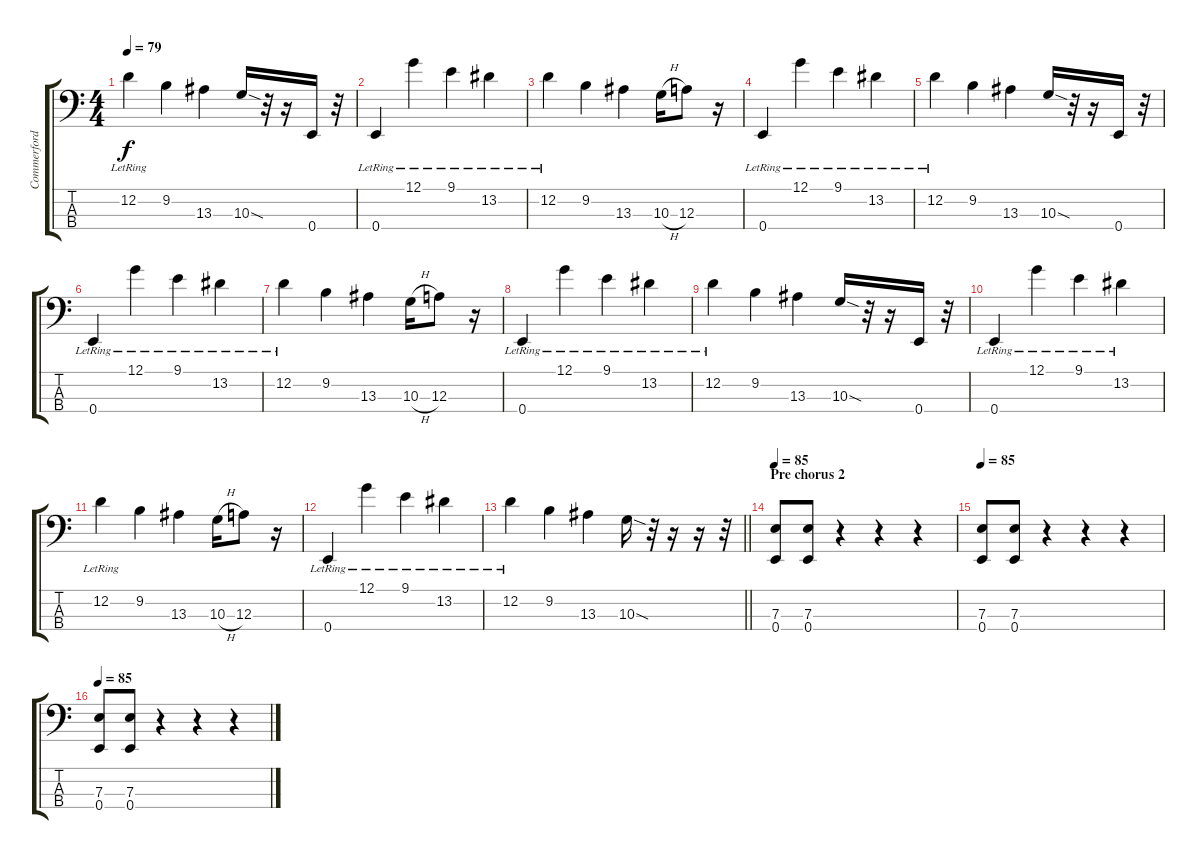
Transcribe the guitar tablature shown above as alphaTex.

\track ("Commerford [ Bass ]" "Commerford") {instrument electricbassfinger}
\staff {score tabs}
\tuning (G2 D2 A1 E1) {hide}
\ts (4 4)
\tempo 79
\clef f4
\ks c
12.2{lr}.4{dy f} 9.2.4 13.3.4 10.3{sod}.16 r.32 r.16 0.4.16 r.32 |
0.4{lr}.4 12.1{lr}.4 9.1{lr}.4 13.2{lr}.4 |
12.2{lr}.4 9.2.4 13.3.4 10.3{h}.16 12.3.8 r.16 |
0.4{lr}.4 12.1{lr}.4 9.1{lr}.4 13.2{lr}.4 |
12.2{lr}.4 9.2.4 13.3.4 10.3{sod}.16 r.32 r.16 0.4.16 r.32 |
0.4{lr}.4 12.1{lr}.4 9.1{lr}.4 13.2{lr}.4 |
12.2{lr}.4 9.2.4 13.3.4 10.3{h}.16 12.3.8 r.16 |
0.4{lr}.4 12.1{lr}.4 9.1{lr}.4 13.2{lr}.4 |
12.2{lr}.4 9.2.4 13.3.4 10.3{sod}.16 r.32 r.16 0.4.16 r.32 |
0.4{lr}.4 12.1{lr}.4 9.1{lr}.4 13.2{lr}.4 |
12.2{lr}.4 9.2.4 13.3.4 10.3{h}.16 12.3.8 r.16 |
0.4{lr}.4 12.1{lr}.4 9.1{lr}.4 13.2{lr}.4 |
\barLineRight lightlight
12.2{lr}.4 9.2.4 13.3.4 10.3{sod}.16 r.32 r.16 r.16 r.32 |
\section ("" "Pre chorus 2")
\tempo 85
(7.3 0.4).8 (7.3 0.4).8 r.4 r.4 r.4 |
\tempo 85
(7.3 0.4).8 (7.3 0.4).8 r.4 r.4 r.4 |
\tempo 85
(7.3 0.4).8 (7.3 0.4).8 r.4 r.4 r.4
